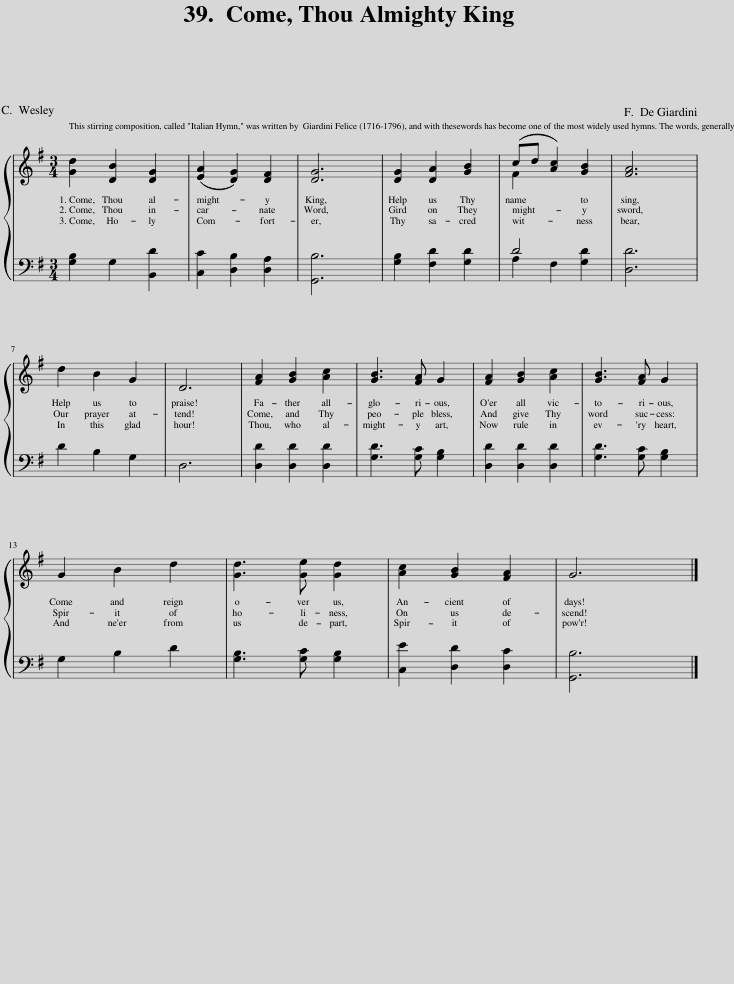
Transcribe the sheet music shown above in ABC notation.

X:1
%%score { ( 1 3 ) | ( 2 4 ) }
L:1/8
M:3/4
I:linebreak $
K:G
V:1 treble
V:3 treble
V:2 bass
V:4 bass
V:1
 [Gd]2 [DB]2 [DG]2 | (([EA]2 [DG]2)) [DF]2 | [DG]6 | [DG]2 [DA]2 [GB]2 | ((cd [Ac]2)) [GB]2 | %5
 [FA]6 |$ d2 B2 G2 | D6 | [FA]2 [GB]2 [Ac]2 | [GB]3 [FA] G2 | %10
 [FA]2 [GB]2 [Ac]2 | [GB]3 [FA] G2 |$ G2 B2 d2 | [Gd]3 [Ge] [Gd]2 | [Ac]2 [GB]2 [FA]2 | %15
 G6 |] %16
V:2
 [G,B,]2 G,2 [B,,D]2 | [C,C]2 [D,B,]2 [D,A,]2 | [G,,B,]6 | [G,B,]2 [F,D]2 [G,D]2 | D4 [G,D]2 | %5
 [D,D]6 |$ D2 B,2 G,2 | D,6 | [D,D]2 [D,D]2 [D,D]2 | [G,D]3 [G,C] [G,B,]2 | %10
 [D,D]2 [D,D]2 [D,D]2 | [G,D]3 [G,C] [G,B,]2 |$ G,2 B,2 D2 | [G,B,]3 [G,C] [G,B,]2 | [C,E]2 [D,D]2 [D,C]2 | %15
 [G,,B,]6 |] %16
V:3
 x6 | x6 | x6 | x6 | F2 x4 | %5
 x6 |$ x6 | x6 | x6 | x6 | %10
 x6 | x6 |$ x6 | x6 | x6 | %15
 x6 |] %16
V:4
 x6 | x6 | x6 | x6 | A,2 F,2 x2 | %5
 x6 |$ x6 | x6 | x6 | x6 | %10
 x6 | x6 |$ x6 | x6 | x6 | %15
 x6 |] %16
